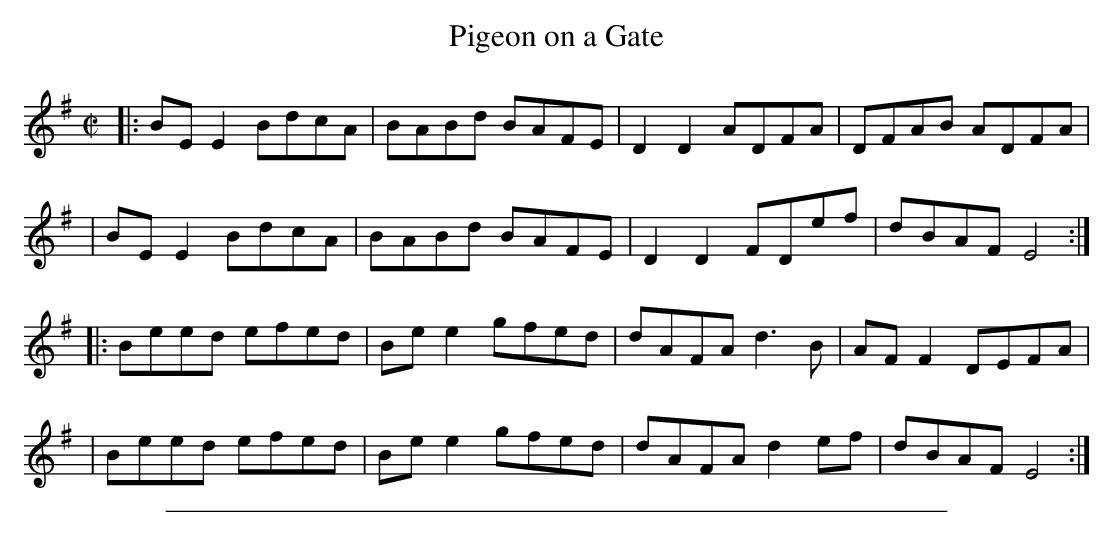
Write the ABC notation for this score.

X:1
T: Pigeon on a Gate
M: C|
L: 1/8
K: Em
|: BEE2 BdcA | BABd BAFE | D2D2 ADFA | DFAB ADFA |
|  BEE2 BdcA | BABd BAFE | D2D2 FDef | dBAF E4  :|
|: Beed efed | Bee2 gfed | dAFA d3B  | AFF2 DEFA |
|  Beed efed | Bee2 gfed | dAFA d2ef | dBAF E4  :|
